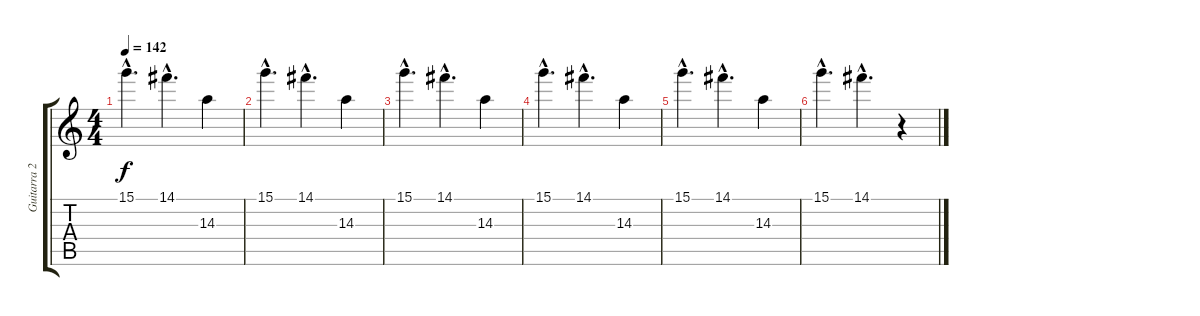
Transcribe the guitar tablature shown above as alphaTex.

\track ("Guitarra 2 - Erik" "Guitarra 2") {instrument distortionguitar}
\staff {score tabs}
\tuning (E4 B3 G3 D3 A2 E2) {hide}
\ts (4 4)
\tempo 142
\clef g2
\ks c
15.1{hac}.4{d dy f volume 9} 14.1{hac}.4{d} 14.3.4 |
15.1{hac}.4{d volume 8} 14.1{hac}.4{d} 14.3.4{volume 8} |
15.1{hac}.4{d volume 7} 14.1{hac}.4{d} 14.3.4{volume 6} |
15.1{hac}.4{d} 14.1{hac}.4{d volume 6} 14.3.4{volume 5} |
15.1{hac}.4{d volume 4} 14.1{hac}.4{d volume 4} 14.3.4{volume 3} |
15.1{hac}.4{d volume 2} 14.1{hac}.4{d} r.4
